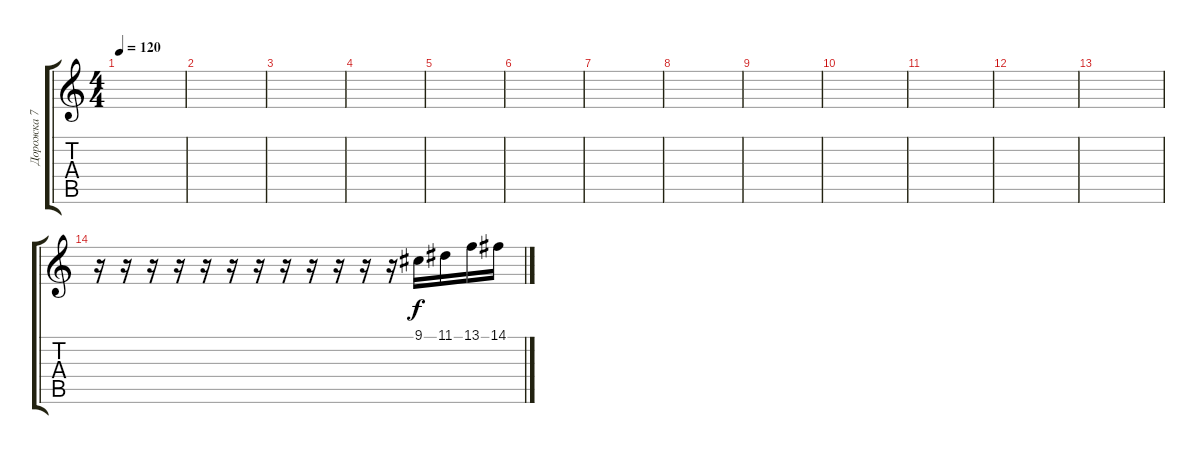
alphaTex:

\track ("Дорожка 7" "Дорожка 7") {instrument acousticgrandpiano}
\staff {score tabs}
\tuning (E4 B3 G3 D3 A2 D2) {hide}
\ts (4 4)
\tempo 120
\clef g2
\ks c
|
|
|
|
|
|
|
|
|
|
|
|
|
r.16 r.16 r.16 r.16 r.16 r.16 r.16 r.16 r.16 r.16 r.16 r.16 9.1.16 11.1.16 13.1.16 14.1.16
